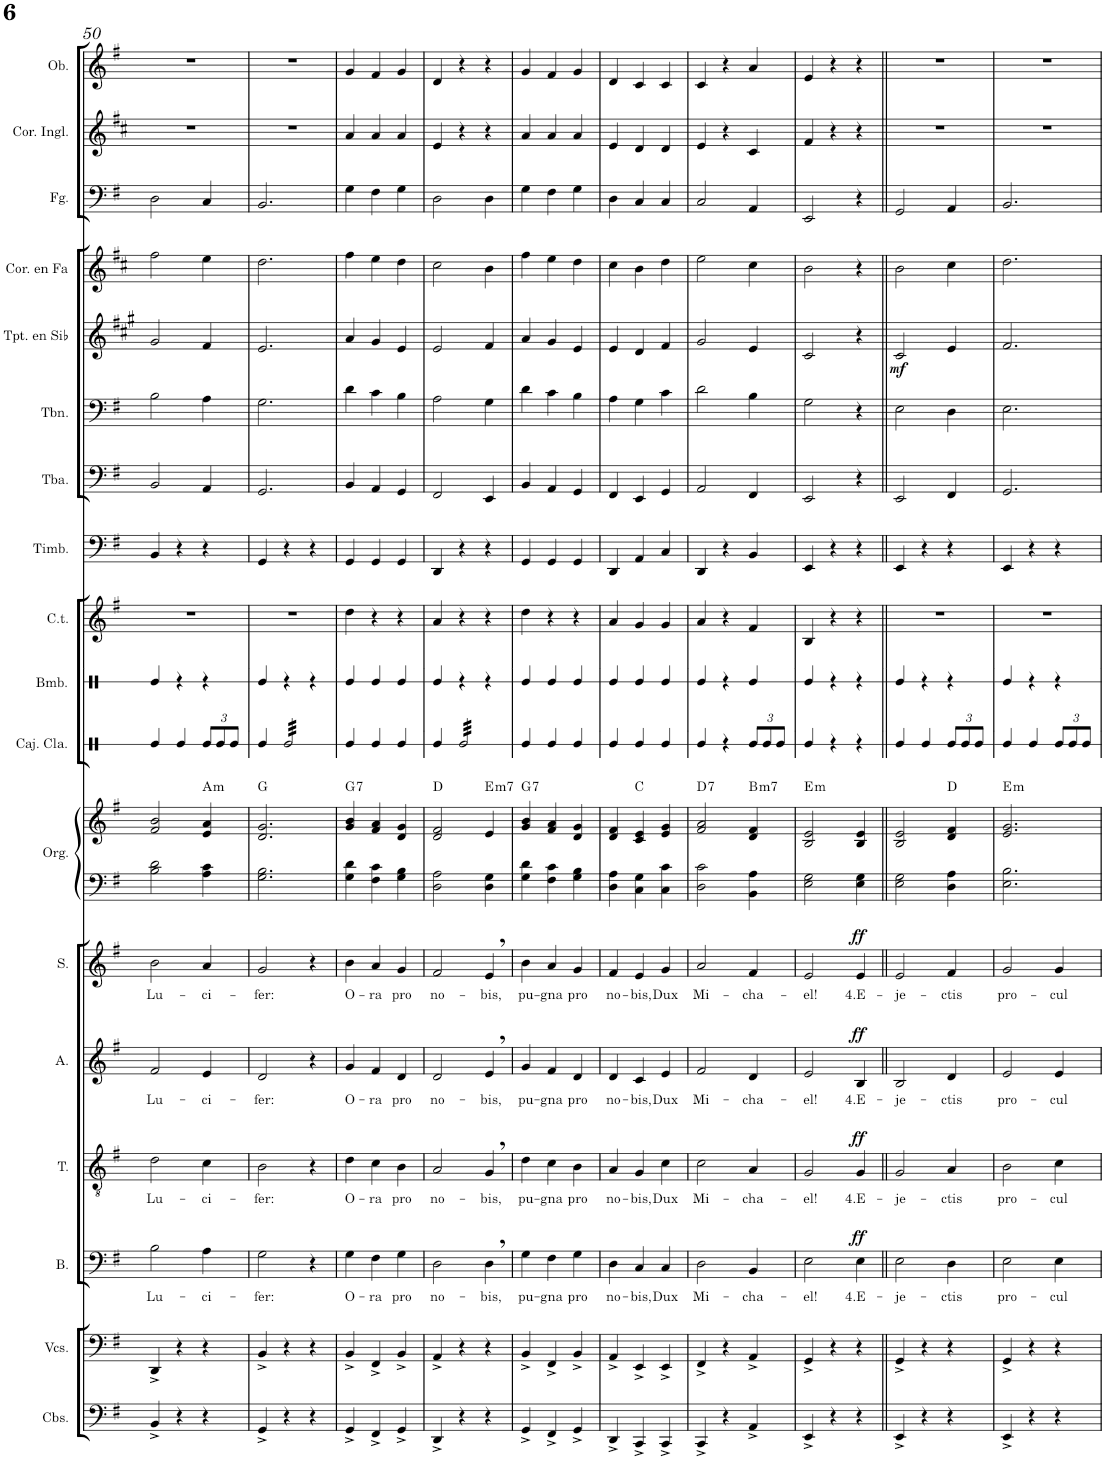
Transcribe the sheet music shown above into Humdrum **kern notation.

**kern	**kern	**kern	**text	**dynam	**kern	**text	**dynam	**kern	**text	**dynam	**kern	**text	**dynam	**kern	**kern	**harte	**kern	**kern	**kern	**kern	**kern	**kern	**kern	**dynam	**kern	**kern	**kern	**kern
*part18	*part17	*part16	*part16	*part16	*part15	*part15	*part15	*part14	*part14	*part14	*part13	*part13	*part13	*part12	*part12	*part12	*part11	*part10	*part9	*part8	*part7	*part6	*part5	*part5	*part4	*part3	*part2	*part1
*staff19	*staff18	*staff17	*staff17	*staff17	*staff16	*staff16	*staff16	*staff15	*staff15	*staff15	*staff14	*staff14	*staff14	*staff13	*staff12	*	*staff11	*staff10	*staff9	*staff8	*staff7	*staff6	*staff5	*staff5	*staff4	*staff3	*staff2	*staff1
*I"Contrabajos	*I"Violonchelos	*I"Bajo	*	*	*I"Tenor	*	*	*I"Alto	*	*	*I"Soprano	*	*	*I"Órgano	*	*	*I"Caja clara	*I"Bombo	*I"Campanas tubulares	*I"Timbales	*I"Tuba	*I"Trombón	*I"Trompeta en Sib	*	*I"Trompa en Fa	*I"Fagot	*I"Corno inglés	*I"Oboe
*I'Cbs.	*I'Vcs.	*I'B.	*	*	*I'T.	*	*	*I'A.	*	*	*I'S.	*	*	*	*	*	*I'Caj. Cla.	*I'Bmb.	*I'C.t.	*I'Timb.	*I'Tba.	*I'Tbn.	*I'Tpt. en Sib	*	*	*I'Fg.	*I'Cor. Ingl.	*I'Ob.
!!LO:PB:g=z
*clefF4	*clefF4	*clefF4	*	*	*clefGv2	*	*	*clefG2	*	*	*clefG2	*	*	*clefF4	*clefG2	*	*clefX	*clefX	*clefG2	*clefF4	*clefF4	*clefF4	*clefG2	*	*clefG2	*clefF4	*clefG2	*clefG2
*Trd7c12	*	*	*	*	*	*	*	*	*	*	*	*	*	*	*	*	*	*	*	*	*	*	*Trd1c2	*	*Trd4c7	*	*Trd4c7	*
*k[f#]	*k[f#]	*k[f#]	*	*	*k[f#]	*	*	*k[f#]	*	*	*k[f#]	*	*	*k[f#]	*k[f#]	*	*k[]	*k[]	*k[f#]	*k[f#]	*k[f#]	*k[f#]	*k[f#c#g#]	*	*k[f#c#]	*k[f#]	*k[f#c#]	*k[f#]
*M3/4	*M3/4	*M3/4	*	*	*M3/4	*	*	*M3/4	*	*	*M3/4	*	*	*M3/4	*M3/4	*	*M3/4	*M3/4	*M3/4	*M3/4	*M3/4	*M3/4	*M3/4	*	*M3/4	*M3/4	*M3/4	*M3/4
=50	=50	=50	=50	=50	=50	=50	=50	=50	=50	=50	=50	=50	=50	=50	=50	=50	=50	=50	=50	=50	=50	=50	=50	=50	=50	=50	=50	=50
!	!	!	!LO:LY:b	!	!	!LO:LY:b	!	!	!LO:LY:b	!	!	!LO:LY:b	!	!	!	!	!	!	!	!	!	!	!	!	!	!	!	!
4BB^/	4DD^/	2B\	Lu-	.	2d\	Lu-	.	2f#/	Lu-	.	2b\	Lu-	.	2B\ 2d\	2f#/ 2b/	.	4Re/	4Re/	2.r	4BB/	2BB/	2B\	2g#/	.	2ff#\	2D\	2.r	2.r
4r	4r	.	.	.	.	.	.	.	.	.	.	.	.	.	.	.	4Re/	4r	.	4r	.	.	.	.	.	.	.	.
!	!	!	!LO:LY:b	!	!	!LO:LY:b	!	!	!LO:LY:b	!	!	!LO:LY:b	!	!	!	!	!	!	!	!	!	!	!	!	!	!	!	!
*	*	*	*	*	*	*	*	*	*	*	*	*	*	*	*	*	*Xbrackettup	*	*	*	*	*	*	*	*	*	*	*
!	!	!	!	!	!	!	!	!	!	!	!	!	!	!	!	!LO:H:kt=m	!	!	!	!	!	!	!	!	!	!	!	!
4r	4r	4A\	-ci-	.	4c\	-ci-	.	4e/	-ci-	.	4a/	-ci-	.	4A\ 4c\	4e/ 4a/	A:min	12Re/L	4r	.	4r	4AA/	4A\	4f#/	.	4ee\	4C/	.	.
.	.	.	.	.	.	.	.	.	.	.	.	.	.	.	.	.	12Re/	.	.	.	.	.	.	.	.	.	.	.
.	.	.	.	.	.	.	.	.	.	.	.	.	.	.	.	.	12Re/J	.	.	.	.	.	.	.	.	.	.	.
=51	=51	=51	=51	=51	=51	=51	=51	=51	=51	=51	=51	=51	=51	=51	=51	=51	=51	=51	=51	=51	=51	=51	=51	=51	=51	=51	=51	=51
!	!	!	!LO:LY:b	!	!	!LO:LY:b	!	!	!LO:LY:b	!	!	!LO:LY:b	!	!	!	!	!	!	!	!	!	!	!	!	!	!	!	!
4GG^/	4BB^/	2G\	-fer:	.	2B\	-fer:	.	2d/	-fer:	.	2g/	-fer:	.	2.G\ 2.B\	2.d/ 2.g/	G:maj	4Re/	4Re/	2.r	4GG/	2.GG/	2.G\	2.e/	.	2.dd\	2.BB/	2.r	2.r
*	*	*	*	*	*	*	*	*	*	*	*	*	*	*	*	*	*tremolo	*	*	*	*	*	*	*	*	*	*	*
4r	4r	.	.	.	.	.	.	.	.	.	.	.	.	.	.	.	32Re/LLL	4r	.	4r	.	.	.	.	.	.	.	.
.	.	.	.	.	.	.	.	.	.	.	.	.	.	.	.	.	32Re/	.	.	.	.	.	.	.	.	.	.	.
.	.	.	.	.	.	.	.	.	.	.	.	.	.	.	.	.	32Re/	.	.	.	.	.	.	.	.	.	.	.
.	.	.	.	.	.	.	.	.	.	.	.	.	.	.	.	.	32Re/	.	.	.	.	.	.	.	.	.	.	.
.	.	.	.	.	.	.	.	.	.	.	.	.	.	.	.	.	32Re/	.	.	.	.	.	.	.	.	.	.	.
.	.	.	.	.	.	.	.	.	.	.	.	.	.	.	.	.	32Re/	.	.	.	.	.	.	.	.	.	.	.
.	.	.	.	.	.	.	.	.	.	.	.	.	.	.	.	.	32Re/	.	.	.	.	.	.	.	.	.	.	.
.	.	.	.	.	.	.	.	.	.	.	.	.	.	.	.	.	32Re/	.	.	.	.	.	.	.	.	.	.	.
4r	4r	4r	.	.	4r	.	.	4r	.	.	4r	.	.	.	.	.	32Re/	4r	.	4r	.	.	.	.	.	.	.	.
.	.	.	.	.	.	.	.	.	.	.	.	.	.	.	.	.	32Re/	.	.	.	.	.	.	.	.	.	.	.
.	.	.	.	.	.	.	.	.	.	.	.	.	.	.	.	.	32Re/	.	.	.	.	.	.	.	.	.	.	.
.	.	.	.	.	.	.	.	.	.	.	.	.	.	.	.	.	32Re/	.	.	.	.	.	.	.	.	.	.	.
.	.	.	.	.	.	.	.	.	.	.	.	.	.	.	.	.	32Re/	.	.	.	.	.	.	.	.	.	.	.
.	.	.	.	.	.	.	.	.	.	.	.	.	.	.	.	.	32Re/	.	.	.	.	.	.	.	.	.	.	.
.	.	.	.	.	.	.	.	.	.	.	.	.	.	.	.	.	32Re/	.	.	.	.	.	.	.	.	.	.	.
.	.	.	.	.	.	.	.	.	.	.	.	.	.	.	.	.	32Re/JJJ	.	.	.	.	.	.	.	.	.	.	.
*	*	*	*	*	*	*	*	*	*	*	*	*	*	*	*	*	*Xtremolo	*	*	*	*	*	*	*	*	*	*	*
=52	=52	=52	=52	=52	=52	=52	=52	=52	=52	=52	=52	=52	=52	=52	=52	=52	=52	=52	=52	=52	=52	=52	=52	=52	=52	=52	=52	=52
!	!	!	!LO:LY:b	!	!	!LO:LY:b	!	!	!LO:LY:b	!	!	!LO:LY:b	!	!	!	!LO:H:kt=7	!	!	!	!	!	!	!	!	!	!	!	!
4GG^/	4BB^/	4G\	O-	.	4d\	O-	.	4g/	O-	.	4b\	O-	.	4G\ 4d\	4g/ 4b/	G:7	4Re/	4Re/	4dd\	4GG/	4BB/	4d\	4a/	.	4ff#\	4G\	4a/	4g/
!	!	!	!LO:LY:b	!	!	!LO:LY:b	!	!	!LO:LY:b	!	!	!LO:LY:b	!	!	!	!	!	!	!	!	!	!	!	!	!	!	!	!
4FF#^/	4FF#^/	4F#\	-ra	.	4c\	-ra	.	4f#/	-ra	.	4a/	-ra	.	4F#\ 4c\	4f#/ 4a/	.	4Re/	4Re/	4r	4GG/	4AA/	4c\	4g#/	.	4ee\	4F#\	4a/	4f#/
!	!	!	!LO:LY:b	!	!	!LO:LY:b	!	!	!LO:LY:b	!	!	!LO:LY:b	!	!	!	!	!	!	!	!	!	!	!	!	!	!	!	!
4GG^/	4BB^/	4G\	pro	.	4B\	pro	.	4d/	pro	.	4g/	pro	.	4G\ 4B\	4d/ 4g/	.	4Re/	4Re/	4r	4GG/	4GG/	4B\	4e/	.	4dd\	4G\	4a/	4g/
=53	=53	=53	=53	=53	=53	=53	=53	=53	=53	=53	=53	=53	=53	=53	=53	=53	=53	=53	=53	=53	=53	=53	=53	=53	=53	=53	=53	=53
!	!	!	!LO:LY:b	!	!	!LO:LY:b	!	!	!LO:LY:b	!	!	!LO:LY:b	!	!	!	!	!	!	!	!	!	!	!	!	!	!	!	!
4DD^/	4AA^/	2D\	no-	.	2A/	no-	.	2d/	no-	.	2f#/	no-	.	2D\ 2A\	2d/ 2f#/	D:maj	4Re/	4Re/	4a/	4DD/	2FF#/	2A\	2e/	.	2cc#\	2D\	4e/	4d/
*	*	*	*	*	*	*	*	*	*	*	*	*	*	*	*	*	*tremolo	*	*	*	*	*	*	*	*	*	*	*
4r	4r	.	.	.	.	.	.	.	.	.	.	.	.	.	.	.	32Re/LLL	4r	4r	4r	.	.	.	.	.	.	4r	4r
.	.	.	.	.	.	.	.	.	.	.	.	.	.	.	.	.	32Re/	.	.	.	.	.	.	.	.	.	.	.
.	.	.	.	.	.	.	.	.	.	.	.	.	.	.	.	.	32Re/	.	.	.	.	.	.	.	.	.	.	.
.	.	.	.	.	.	.	.	.	.	.	.	.	.	.	.	.	32Re/	.	.	.	.	.	.	.	.	.	.	.
.	.	.	.	.	.	.	.	.	.	.	.	.	.	.	.	.	32Re/	.	.	.	.	.	.	.	.	.	.	.
.	.	.	.	.	.	.	.	.	.	.	.	.	.	.	.	.	32Re/	.	.	.	.	.	.	.	.	.	.	.
.	.	.	.	.	.	.	.	.	.	.	.	.	.	.	.	.	32Re/	.	.	.	.	.	.	.	.	.	.	.
.	.	.	.	.	.	.	.	.	.	.	.	.	.	.	.	.	32Re/	.	.	.	.	.	.	.	.	.	.	.
!	!	!	!LO:LY:b	!	!	!LO:LY:b	!	!	!LO:LY:b	!	!	!LO:LY:b	!	!	!	!LO:H:kt=m7	!	!	!	!	!	!	!	!	!	!	!	!
4r	4r	4D,\	-bis,	.	4G,/	-bis,	.	4e,/	-bis,	.	4e,/	-bis,	.	4D\ 4G\	4e/	E:min7	32Re/	4r	4r	4r	4EE/	4G\	4f#/	.	4b\	4D\	4r	4r
.	.	.	.	.	.	.	.	.	.	.	.	.	.	.	.	.	32Re/	.	.	.	.	.	.	.	.	.	.	.
.	.	.	.	.	.	.	.	.	.	.	.	.	.	.	.	.	32Re/	.	.	.	.	.	.	.	.	.	.	.
.	.	.	.	.	.	.	.	.	.	.	.	.	.	.	.	.	32Re/	.	.	.	.	.	.	.	.	.	.	.
.	.	.	.	.	.	.	.	.	.	.	.	.	.	.	.	.	32Re/	.	.	.	.	.	.	.	.	.	.	.
.	.	.	.	.	.	.	.	.	.	.	.	.	.	.	.	.	32Re/	.	.	.	.	.	.	.	.	.	.	.
.	.	.	.	.	.	.	.	.	.	.	.	.	.	.	.	.	32Re/	.	.	.	.	.	.	.	.	.	.	.
.	.	.	.	.	.	.	.	.	.	.	.	.	.	.	.	.	32Re/JJJ	.	.	.	.	.	.	.	.	.	.	.
*	*	*	*	*	*	*	*	*	*	*	*	*	*	*	*	*	*Xtremolo	*	*	*	*	*	*	*	*	*	*	*
=54	=54	=54	=54	=54	=54	=54	=54	=54	=54	=54	=54	=54	=54	=54	=54	=54	=54	=54	=54	=54	=54	=54	=54	=54	=54	=54	=54	=54
!	!	!	!LO:LY:b	!	!	!LO:LY:b	!	!	!LO:LY:b	!	!	!LO:LY:b	!	!	!	!LO:H:kt=7	!	!	!	!	!	!	!	!	!	!	!	!
4GG^/	4BB^/	4G\	pu-	.	4d\	pu-	.	4g/	pu-	.	4b\	pu-	.	4G\ 4d\	4g/ 4b/	G:7	4Re/	4Re/	4dd\	4GG/	4BB/	4d\	4a/	.	4ff#\	4G\	4a/	4g/
!	!	!	!LO:LY:b	!	!	!LO:LY:b	!	!	!LO:LY:b	!	!	!LO:LY:b	!	!	!	!	!	!	!	!	!	!	!	!	!	!	!	!
4FF#^/	4FF#^/	4F#\	-gna	.	4c\	-gna	.	4f#/	-gna	.	4a/	-gna	.	4F#\ 4c\	4f#/ 4a/	.	4Re/	4Re/	4r	4GG/	4AA/	4c\	4g#/	.	4ee\	4F#\	4a/	4f#/
!	!	!	!LO:LY:b	!	!	!LO:LY:b	!	!	!LO:LY:b	!	!	!LO:LY:b	!	!	!	!	!	!	!	!	!	!	!	!	!	!	!	!
4GG^/	4BB^/	4G\	pro	.	4B\	pro	.	4d/	pro	.	4g/	pro	.	4G\ 4B\	4d/ 4g/	.	4Re/	4Re/	4r	4GG/	4GG/	4B\	4e/	.	4dd\	4G\	4a/	4g/
=55	=55	=55	=55	=55	=55	=55	=55	=55	=55	=55	=55	=55	=55	=55	=55	=55	=55	=55	=55	=55	=55	=55	=55	=55	=55	=55	=55	=55
!	!	!	!LO:LY:b	!	!	!LO:LY:b	!	!	!LO:LY:b	!	!	!LO:LY:b	!	!	!	!	!	!	!	!	!	!	!	!	!	!	!	!
4DD^/	4AA^/	4D\	no-	.	4A/	no-	.	4d/	no-	.	4f#/	no-	.	4D\ 4A\	4d/ 4f#/	.	4Re/	4Re/	4a/	4DD/	4FF#/	4A\	4e/	.	4cc#\	4D\	4e/	4d/
!	!	!	!LO:LY:b	!	!	!LO:LY:b	!	!	!LO:LY:b	!	!	!LO:LY:b	!	!	!	!	!	!	!	!	!	!	!	!	!	!	!	!
4CC^/	4EE^/	4C/	-bis,	.	4G/	-bis,	.	4c/	-bis,	.	4e/	-bis,	.	4C\ 4G\	4c/ 4e/	C:maj	4Re/	4Re/	4g/	4AA/	4EE/	4G\	4d/	.	4b\	4C/	4d/	4c/
!	!	!	!LO:LY:b	!	!	!LO:LY:b	!	!	!LO:LY:b	!	!	!LO:LY:b	!	!	!	!	!	!	!	!	!	!	!	!	!	!	!	!
4CC^/	4EE^/	4C/	Dux	.	4c\	Dux	.	4e/	Dux	.	4g/	Dux	.	4C\ 4c\	4e/ 4g/	.	4Re/	4Re/	4g/	4C/	4GG/	4c\	4f#/	.	4dd\	4C/	4d/	4c/
=56	=56	=56	=56	=56	=56	=56	=56	=56	=56	=56	=56	=56	=56	=56	=56	=56	=56	=56	=56	=56	=56	=56	=56	=56	=56	=56	=56	=56
!	!	!	!LO:LY:b	!	!	!LO:LY:b	!	!	!LO:LY:b	!	!	!LO:LY:b	!	!	!	!LO:H:kt=7	!	!	!	!	!	!	!	!	!	!	!	!
4CC^/	4FF#^/	2D\	Mi-	.	2c\	Mi-	.	2f#/	Mi-	.	2a/	Mi-	.	2D\ 2c\	2f#/ 2a/	D:7	4Re/	4Re/	4a/	4DD/	2AA/	2d\	2g#/	.	2ee\	2C/	4e/	4c/
4r	4r	.	.	.	.	.	.	.	.	.	.	.	.	.	.	.	4r	4r	4r	4r	.	.	.	.	.	.	4r	4r
!	!	!	!LO:LY:b	!	!	!LO:LY:b	!	!	!LO:LY:b	!	!	!LO:LY:b	!	!	!	!LO:H:kt=m7	!	!	!	!	!	!	!	!	!	!	!	!
4AA^/	4AA^/	4BB/	-cha-	.	4A/	-cha-	.	4d/	-cha-	.	4f#/	-cha-	.	4BB\ 4A\	4d/ 4f#/	B:min7	12Re/L	4Re/	4f#/	4BB/	4FF#/	4B\	4e/	.	4cc#\	4AA/	4c#/	4a/
.	.	.	.	.	.	.	.	.	.	.	.	.	.	.	.	.	12Re/	.	.	.	.	.	.	.	.	.	.	.
.	.	.	.	.	.	.	.	.	.	.	.	.	.	.	.	.	12Re/J	.	.	.	.	.	.	.	.	.	.	.
=57	=57	=57	=57	=57	=57	=57	=57	=57	=57	=57	=57	=57	=57	=57	=57	=57	=57	=57	=57	=57	=57	=57	=57	=57	=57	=57	=57	=57
!	!	!	!LO:LY:b	!	!	!LO:LY:b	!	!	!LO:LY:b	!	!	!LO:LY:b	!	!	!	!LO:H:kt=m	!	!	!	!	!	!	!	!	!	!	!	!
4EE^/	4GG^/	2E\	-el!	.	2G/	-el!	.	2e/	-el!	.	2e/	-el!	.	2E\ 2G\	2B/ 2e/	E:min	4Re/	4Re/	4B/	4EE/	2EE/	2G\	2c#/	.	2b\	2EE/	4f#/	4e/
4r	4r	.	.	.	.	.	.	.	.	.	.	.	.	.	.	.	4r	4r	4r	4r	.	.	.	.	.	.	4r	4r
!	!	!	!LO:LY:b	!LO:DY:a	!	!LO:LY:b	!LO:DY:a	!	!LO:LY:b	!LO:DY:a	!	!LO:LY:b	!LO:DY:a	!	!	!	!	!	!	!	!	!	!	!	!	!	!	!
4r	4r	4E\	4.E-	ff	4G/	4.E-	ff	4B/	4.E-	ff	4e/	4.E-	ff	4E\ 4G\	4B/ 4e/	.	4r	4r	4r	4r	4r	4r	4r	.	4r	4r	4r	4r
=58||	=58||	=58||	=58||	=58||	=58||	=58||	=58||	=58||	=58||	=58||	=58||	=58||	=58||	=58||	=58||	=58||	=58||	=58||	=58||	=58||	=58||	=58||	=58||	=58||	=58||	=58||	=58||	=58||
!	!	!	!LO:LY:b	!	!	!LO:LY:b	!	!	!LO:LY:b	!	!	!LO:LY:b	!	!	!	!	!	!	!	!	!	!	!	!LO:DY:b	!	!	!	!
4EE^/	4GG^/	2E\	-je-	.	2G/	-je-	.	2B/	-je-	.	2e/	-je-	.	2E\ 2G\	2B/ 2e/	.	4Re/	4Re/	2.r	4EE/	2EE/	2E\	2c#/	mf	2b\	2GG/	2.r	2.r
4r	4r	.	.	.	.	.	.	.	.	.	.	.	.	.	.	.	4Re/	4r	.	4r	.	.	.	.	.	.	.	.
!	!	!	!LO:LY:b	!	!	!LO:LY:b	!	!	!LO:LY:b	!	!	!LO:LY:b	!	!	!	!	!	!	!	!	!	!	!	!	!	!	!	!
4r	4r	4D\	-ctis	.	4A/	-ctis	.	4d/	-ctis	.	4f#/	-ctis	.	4D\ 4A\	4d/ 4f#/	D:maj	12Re/L	4r	.	4r	4FF#/	4D\	4e/	.	4cc#\	4AA/	.	.
.	.	.	.	.	.	.	.	.	.	.	.	.	.	.	.	.	12Re/	.	.	.	.	.	.	.	.	.	.	.
.	.	.	.	.	.	.	.	.	.	.	.	.	.	.	.	.	12Re/J	.	.	.	.	.	.	.	.	.	.	.
=59	=59	=59	=59	=59	=59	=59	=59	=59	=59	=59	=59	=59	=59	=59	=59	=59	=59	=59	=59	=59	=59	=59	=59	=59	=59	=59	=59	=59
!	!	!	!LO:LY:b	!	!	!LO:LY:b	!	!	!LO:LY:b	!	!	!LO:LY:b	!	!	!	!LO:H:kt=m	!	!	!	!	!	!	!	!	!	!	!	!
4EE^/	4GG^/	2E\	pro-	.	2B\	pro-	.	2e/	pro-	.	2g/	pro-	.	2.E\ 2.B\	2.e/ 2.g/	E:min	4Re/	4Re/	2.r	4EE/	2.GG/	2.E\	2.f#/	.	2.dd\	2.BB/	2.r	2.r
4r	4r	.	.	.	.	.	.	.	.	.	.	.	.	.	.	.	4Re/	4r	.	4r	.	.	.	.	.	.	.	.
!	!	!	!LO:LY:b	!	!	!LO:LY:b	!	!	!LO:LY:b	!	!	!LO:LY:b	!	!	!	!	!	!	!	!	!	!	!	!	!	!	!	!
4r	4r	4E\	-cul	.	4c\	-cul	.	4e/	-cul	.	4g/	-cul	.	.	.	.	12Re/L	4r	.	4r	.	.	.	.	.	.	.	.
.	.	.	.	.	.	.	.	.	.	.	.	.	.	.	.	.	12Re/	.	.	.	.	.	.	.	.	.	.	.
.	.	.	.	.	.	.	.	.	.	.	.	.	.	.	.	.	12Re/J	.	.	.	.	.	.	.	.	.	.	.
=	=	=	=	=	=	=	=	=	=	=	=	=	=	=	=	=	=	=	=	=	=	=	=	=	=	=	=	=
*-	*-	*-	*-	*-	*-	*-	*-	*-	*-	*-	*-	*-	*-	*-	*-	*-	*-	*-	*-	*-	*-	*-	*-	*-	*-	*-	*-	*-
